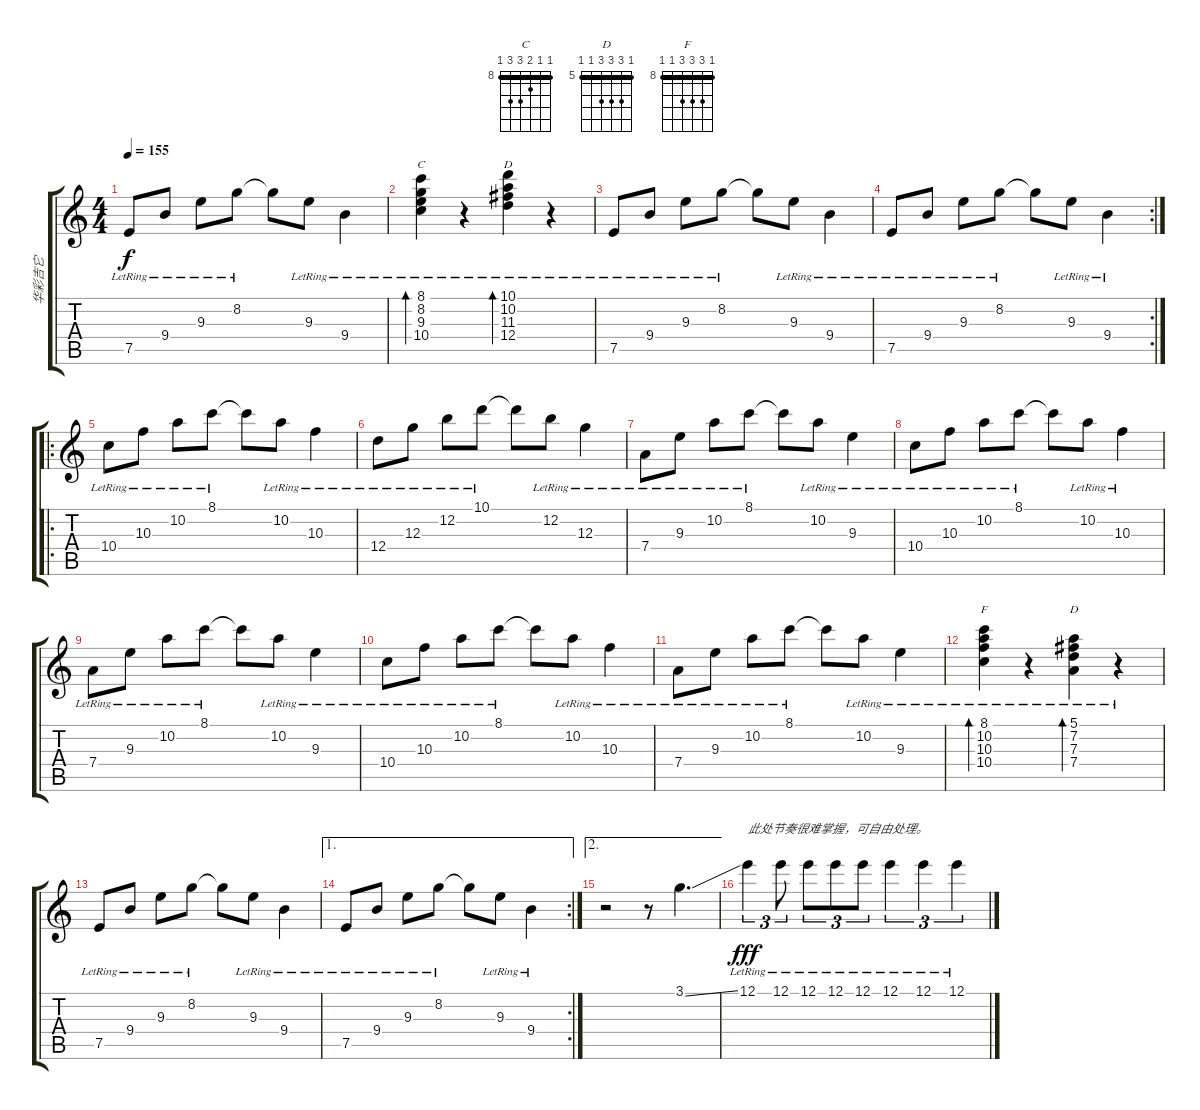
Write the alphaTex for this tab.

\track ("华彩吉它" "华彩吉它") {instrument acousticguitarsteel}
\staff {score tabs}
\tuning (E4 B3 G3 D3 A2 E2) {hide}
\chord ("C" 8 8 9 10 10 8) {firstfret 8 barre 8}
\chord ("D" 10 10 11 12 12 10) {firstfret 10 barre 10}
\chord ("F" 8 10 10 10 8 8) {firstfret 8 barre 8}
\chord ("D" 5 7 7 7 5 5) {firstfret 5 barre 5}
\ts (4 4)
\tempo 155
\clef g2
\ks c
7.5{lr}.8{dy f} 9.4{lr}.8 9.3{lr}.8 8.2{lr}.8 8.2{t}.8 9.3{lr}.8 9.4{lr}.4 |
(8.1{lr} 8.2{lr} 9.3{lr} 10.4{lr}).4{bd 480 ch "C"} r.4 (10.1{lr} 10.2{lr} 11.3{lr} 12.4{lr}).4{bd 480 ch "D"} r.4 |
7.5{lr}.8 9.4{lr}.8 9.3{lr}.8 8.2{lr}.8 8.2{t}.8 9.3{lr}.8 9.4{lr}.4 |
\rc 2
7.5{lr}.8 9.4{lr}.8 9.3{lr}.8 8.2{lr}.8 8.2{t}.8 9.3{lr}.8 9.4{lr}.4 |
\ro
10.4{lr}.8 10.3{lr}.8 10.2{lr}.8 8.1{lr}.8 8.1{t}.8 10.2{lr}.8 10.3{lr}.4 |
12.4{lr}.8 12.3{lr}.8 12.2{lr}.8 10.1{lr}.8 10.1{t}.8 12.2{lr}.8 12.3{lr}.4 |
7.4{lr}.8 9.3{lr}.8 10.2{lr}.8 8.1{lr}.8 8.1{t}.8 10.2{lr}.8 9.3{lr}.4 |
10.4{lr}.8 10.3{lr}.8 10.2{lr}.8 8.1{lr}.8 8.1{t}.8 10.2{lr}.8 10.3{lr}.4 |
7.4{lr}.8 9.3{lr}.8 10.2{lr}.8 8.1{lr}.8 8.1{t}.8 10.2{lr}.8 9.3{lr}.4 |
10.4{lr}.8 10.3{lr}.8 10.2{lr}.8 8.1{lr}.8 8.1{t}.8 10.2{lr}.8 10.3{lr}.4 |
7.4{lr}.8 9.3{lr}.8 10.2{lr}.8 8.1{lr}.8 8.1{t}.8 10.2{lr}.8 9.3{lr}.4 |
(8.1{lr} 10.2{lr} 10.3{lr} 10.4{lr}).4{bd 480 ch "F"} r.4 (5.1{lr} 7.2{lr} 7.3{lr} 7.4{lr}).4{bd 480 ch "D"} r.4 |
7.5{lr}.8 9.4{lr}.8 9.3{lr}.8 8.2{lr}.8 8.2{t}.8 9.3{lr}.8 9.4{lr}.4 |
\ae 1
\rc 2
7.5{lr}.8 9.4{lr}.8 9.3{lr}.8 8.2{lr}.8 8.2{t}.8 9.3{lr}.8 9.4{lr}.4 |
\ae 2
r.2{volume 16} r.8 3.1{ss}.4{d} |
12.1{lr}.4{tu (3 2) txt "此处节奏很难掌握，可自由处理。" dy fff} 12.1{lr}.8{tu (3 2)} 12.1{lr}.8{tu (3 2)} 12.1{lr}.8{tu (3 2)} 12.1{lr}.8{tu (3 2)} 12.1{lr}.4{tu (3 2)} 12.1{lr}.4{tu (3 2)} 12.1{lr}.4{tu (3 2)}
